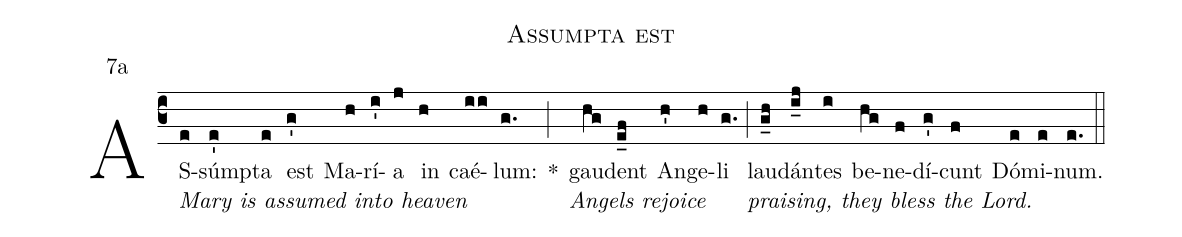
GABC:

name: Assumpta est;
annotation: 7a;
%%
(c3) AS[Mary is assumed into heaven](e)súmp(e')ta(e) est(g') Ma(h)rí(i')a(j) in(h) caé(ii)lum:(g.) *(;)
gau[Angels rejoice](hg)dent(e_f) An(h')ge(h)li(g.) (;)
lau[praising, they bless the Lord.](g_h)dán(i_j)tes(i) be(hg)ne(f)dí(g')cunt(f) Dó(e)mi(e)num.(e.) (::)
